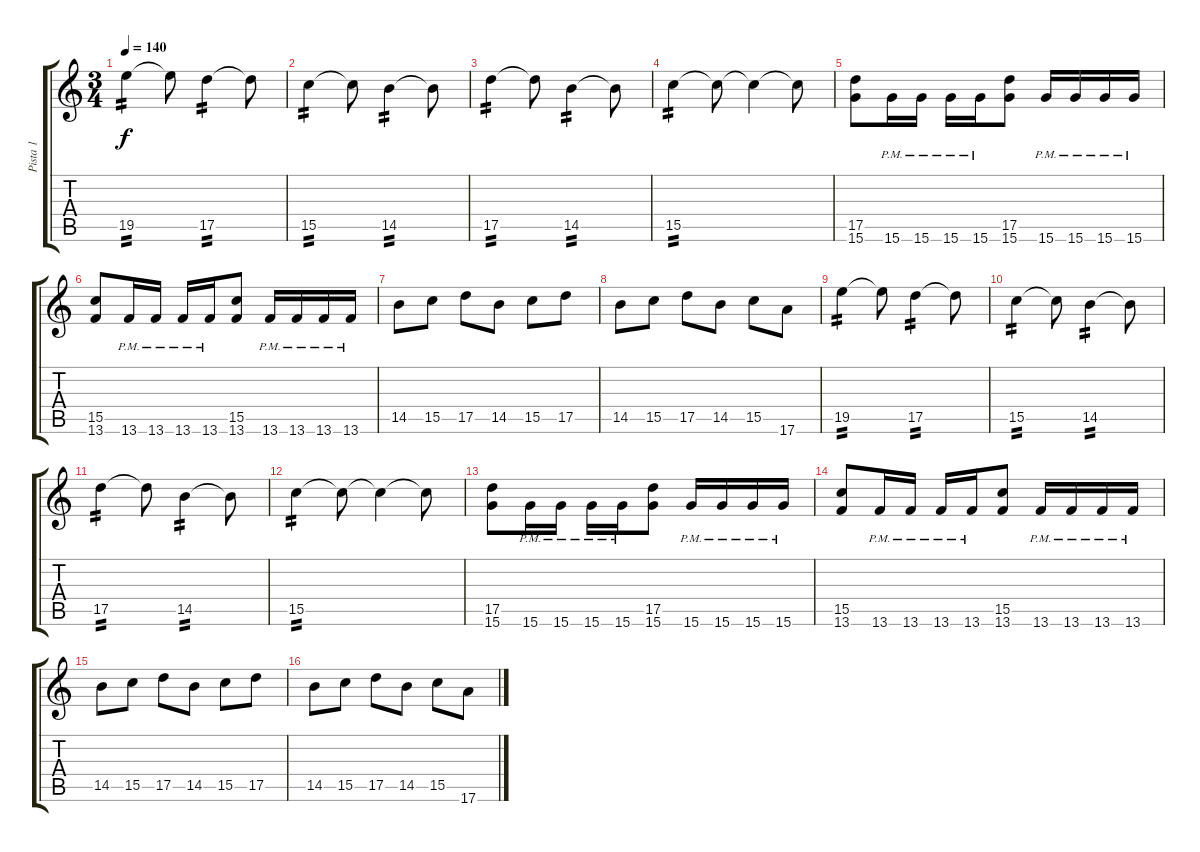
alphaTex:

\track ("Pista 1" "Pista 1") {instrument distortionguitar}
\staff {score tabs}
\tuning (E4 B3 G3 D3 A2 E2) {hide}
\ts (3 4)
\tempo 140
\clef g2
\ks c
19.5.4{tp 2 dy f} 19.5{t}.8 17.5.4{tp 2} 17.5{t}.8 |
15.5.4{tp 2} 15.5{t}.8 14.5.4{tp 2} 14.5{t}.8 |
17.5.4{tp 2} 17.5{t}.8 14.5.4{tp 2} 14.5{t}.8 |
15.5.4{tp 2} 15.5{t}.8 15.5{t}.4 15.5{t}.8 |
(17.5 15.6).8 15.6{pm}.16 15.6{pm}.16 15.6{pm}.16 15.6{pm}.16 (17.5 15.6).8 15.6{pm}.16 15.6{pm}.16 15.6{pm}.16 15.6{pm}.16 |
(15.5 13.6).8 13.6{pm}.16 13.6{pm}.16 13.6{pm}.16 13.6{pm}.16 (15.5 13.6).8 13.6{pm}.16 13.6{pm}.16 13.6{pm}.16 13.6{pm}.16 |
14.5.8 15.5.8 17.5.8 14.5.8 15.5.8 17.5.8 |
14.5.8 15.5.8 17.5.8 14.5.8 15.5.8 17.6.8 |
19.5.4{tp 2} 19.5{t}.8 17.5.4{tp 2} 17.5{t}.8 |
15.5.4{tp 2} 15.5{t}.8 14.5.4{tp 2} 14.5{t}.8 |
17.5.4{tp 2} 17.5{t}.8 14.5.4{tp 2} 14.5{t}.8 |
15.5.4{tp 2} 15.5{t}.8 15.5{t}.4 15.5{t}.8 |
(17.5 15.6).8 15.6{pm}.16 15.6{pm}.16 15.6{pm}.16 15.6{pm}.16 (17.5 15.6).8 15.6{pm}.16 15.6{pm}.16 15.6{pm}.16 15.6{pm}.16 |
(15.5 13.6).8 13.6{pm}.16 13.6{pm}.16 13.6{pm}.16 13.6{pm}.16 (15.5 13.6).8 13.6{pm}.16 13.6{pm}.16 13.6{pm}.16 13.6{pm}.16 |
14.5.8 15.5.8 17.5.8 14.5.8 15.5.8 17.5.8 |
14.5.8 15.5.8 17.5.8 14.5.8 15.5.8 17.6.8
